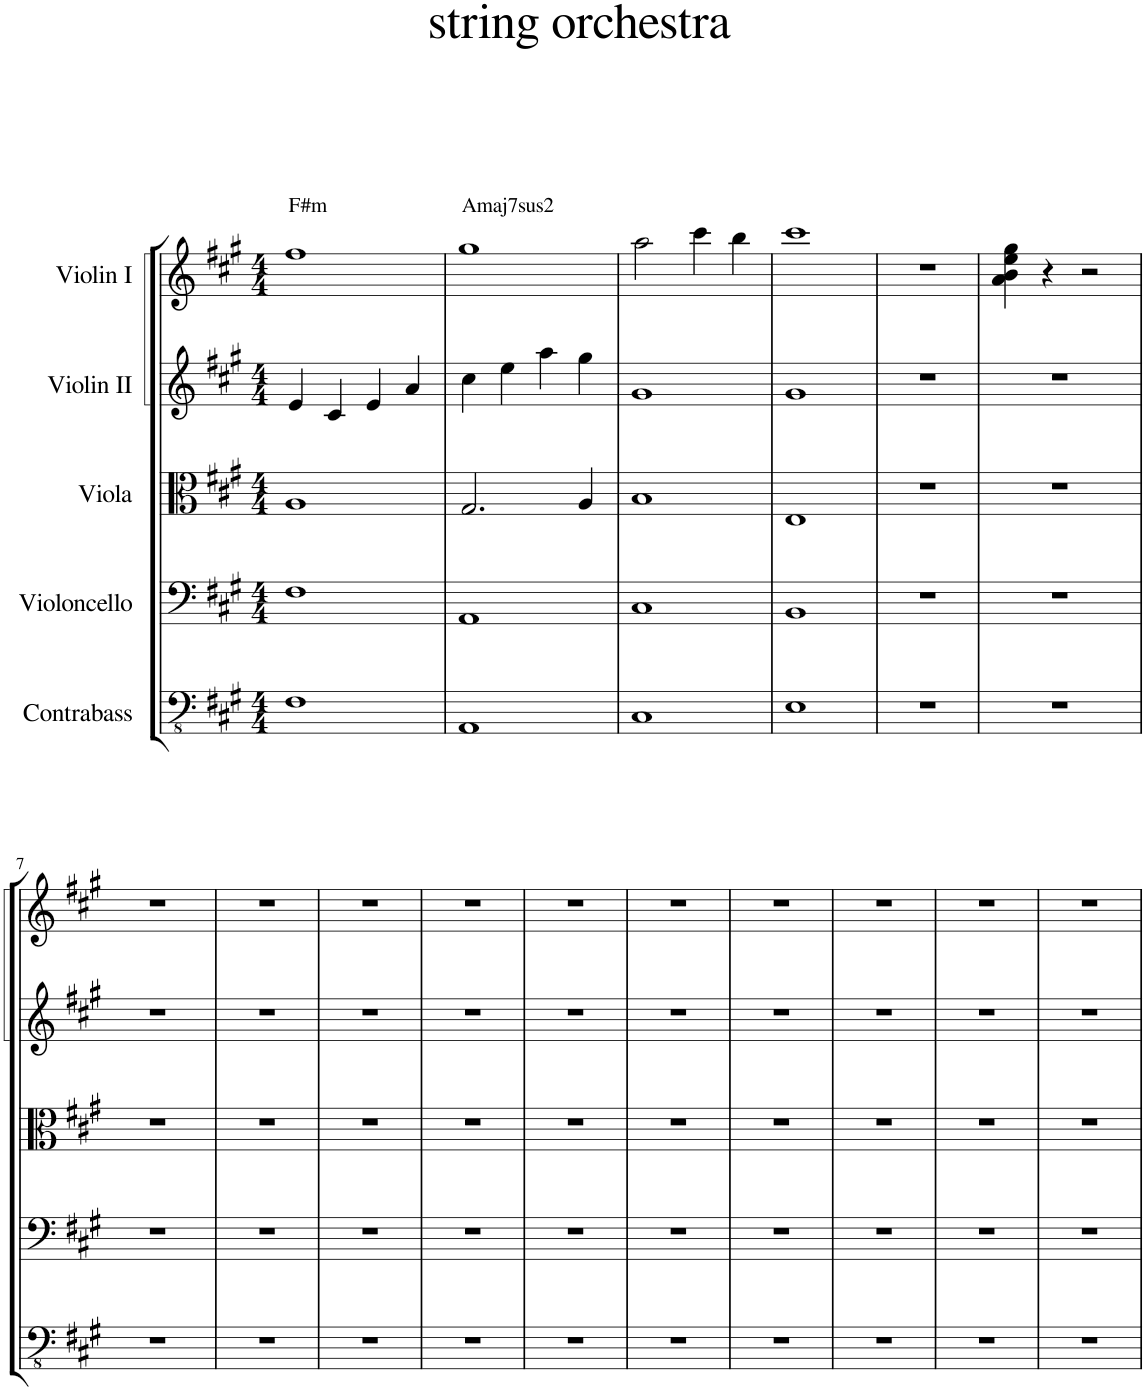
**kern	**kern	**kern	**kern	**kern
*part5	*part4	*part3	*part2	*part1
*staff5	*staff4	*staff3	*staff2	*staff1
*I"Contrabass	*I"Violoncello	*I"Viola	*I"Violin II	*I"Violin I
*I'Cb	*I'Vc	*I'Vla	*I'Vln	*I'Vln
*clefFv4	*clefF4	*clefC3	*clefG2	*clefG2
*ITrd7c12	*	*	*	*
*k[f#c#g#]	*k[f#c#g#]	*k[f#c#g#]	*k[f#c#g#]	*k[f#c#g#]
*M4/4	*M4/4	*M4/4	*M4/4	*M4/4
=1	=1	=1	=1	=1
!	!	!	!	!LO:TX:a:t=F#m
1FF#	1F#	1A	4e/	1ff#
.	.	.	4c#/	.
.	.	.	4e/	.
.	.	.	4a/	.
=2	=2	=2	=2	=2
!	!	!	!	!LO:TX:a:t=Amaj7sus2
1AAA	1AA	2.G#/	4cc#\	1gg#
.	.	.	4ee\	.
.	.	.	4aa\	.
.	.	4A/	4gg#\	.
=3	=3	=3	=3	=3
1CC#	1C#	1B	1g#	2aa\
.	.	.	.	4ccc#\
.	.	.	.	4bb\
=4	=4	=4	=4	=4
1EE	1BB	1E	1g#	1ccc#
=5	=5	=5	=5	=5
1r	1r	1r	1r	1r
=6	=6	=6	=6	=6
1r	1r	1r	1r	4a\ 4b\ 4ee\ 4gg#\
.	.	.	.	4r
.	.	.	.	2r
!!LO:LB:g=z
=7	=7	=7	=7	=7
1r	1r	1r	1r	1r
=8	=8	=8	=8	=8
1r	1r	1r	1r	1r
=9	=9	=9	=9	=9
1r	1r	1r	1r	1r
=10	=10	=10	=10	=10
1r	1r	1r	1r	1r
=11	=11	=11	=11	=11
1r	1r	1r	1r	1r
=12	=12	=12	=12	=12
1r	1r	1r	1r	1r
=13	=13	=13	=13	=13
1r	1r	1r	1r	1r
=14	=14	=14	=14	=14
1r	1r	1r	1r	1r
=15	=15	=15	=15	=15
1r	1r	1r	1r	1r
=16	=16	=16	=16	=16
1r	1r	1r	1r	1r
=	=	=	=	=
*-	*-	*-	*-	*-
